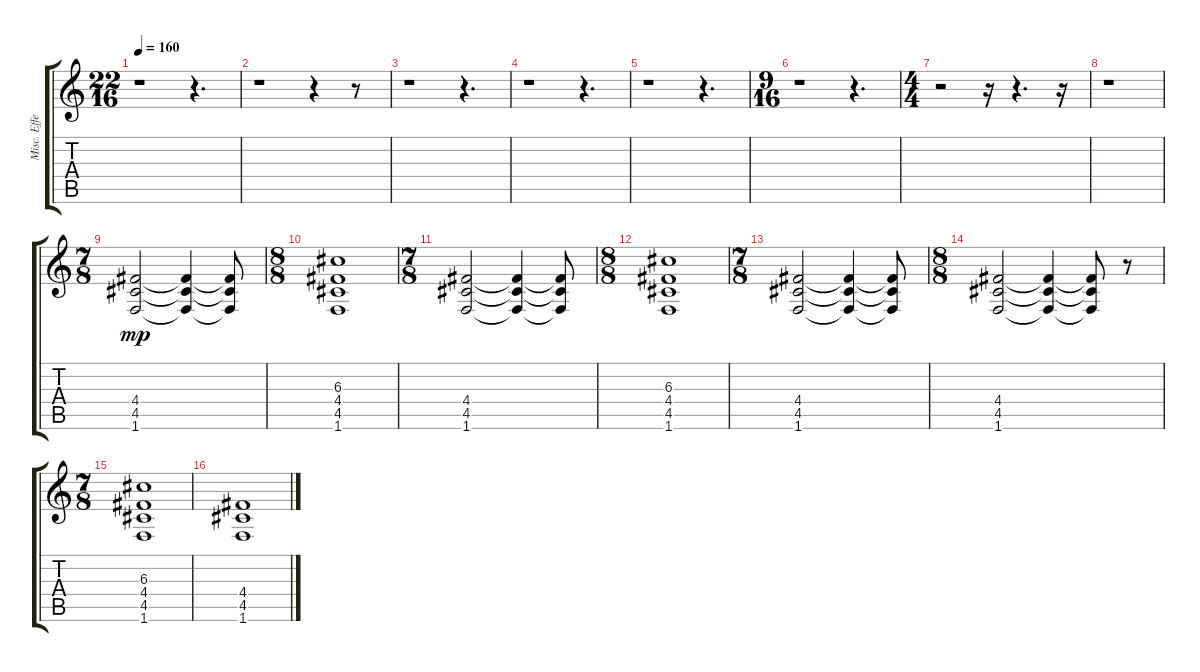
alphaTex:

\track ("Misc. Effects" "Misc. Effe") {instrument distortionguitar}
\staff {score tabs}
\tuning (E4 B3 G3 D3 A2 E2) {hide}
\ts (22 16)
\tempo 160
\clef g2
\ks c
r.1{dy f} r.4{d} |
r.1 r.4 r.8 |
r.1 r.4{d} |
r.1 r.4{d} |
r.1 r.4{d} |
\ts (9 16)
r.1 r.4{d} |
\ts (4 4)
r.2 r.16 r.4{d} r.16 |
r.1 |
\ts (7 8)
(4.4 4.5 1.6).2{dy mp} (4.4{t} 4.5{t} 1.6{t}).4 (4.4{t} 4.5{t} 1.6{t}).8 |
\ts (8 8)
(6.3 4.4 4.5 1.6).1 |
\ts (7 8)
(4.4 4.5 1.6).2 (4.4{t} 4.5{t} 1.6{t}).4 (4.4{t} 4.5{t} 1.6{t}).8 |
\ts (8 8)
(6.3 4.4 4.5 1.6).1 |
\ts (7 8)
(4.4 4.5 1.6).2 (4.4{t} 4.5{t} 1.6{t}).4 (4.4{t} 4.5{t} 1.6{t}).8 |
\ts (8 8)
(4.4 4.5 1.6).2 (4.4{t} 4.5{t} 1.6{t}).4 (4.4{t} 4.5{t} 1.6{t}).8 r.8 |
\ts (7 8)
(6.3 4.4 4.5 1.6).1 |
(4.4 4.5 1.6).1
